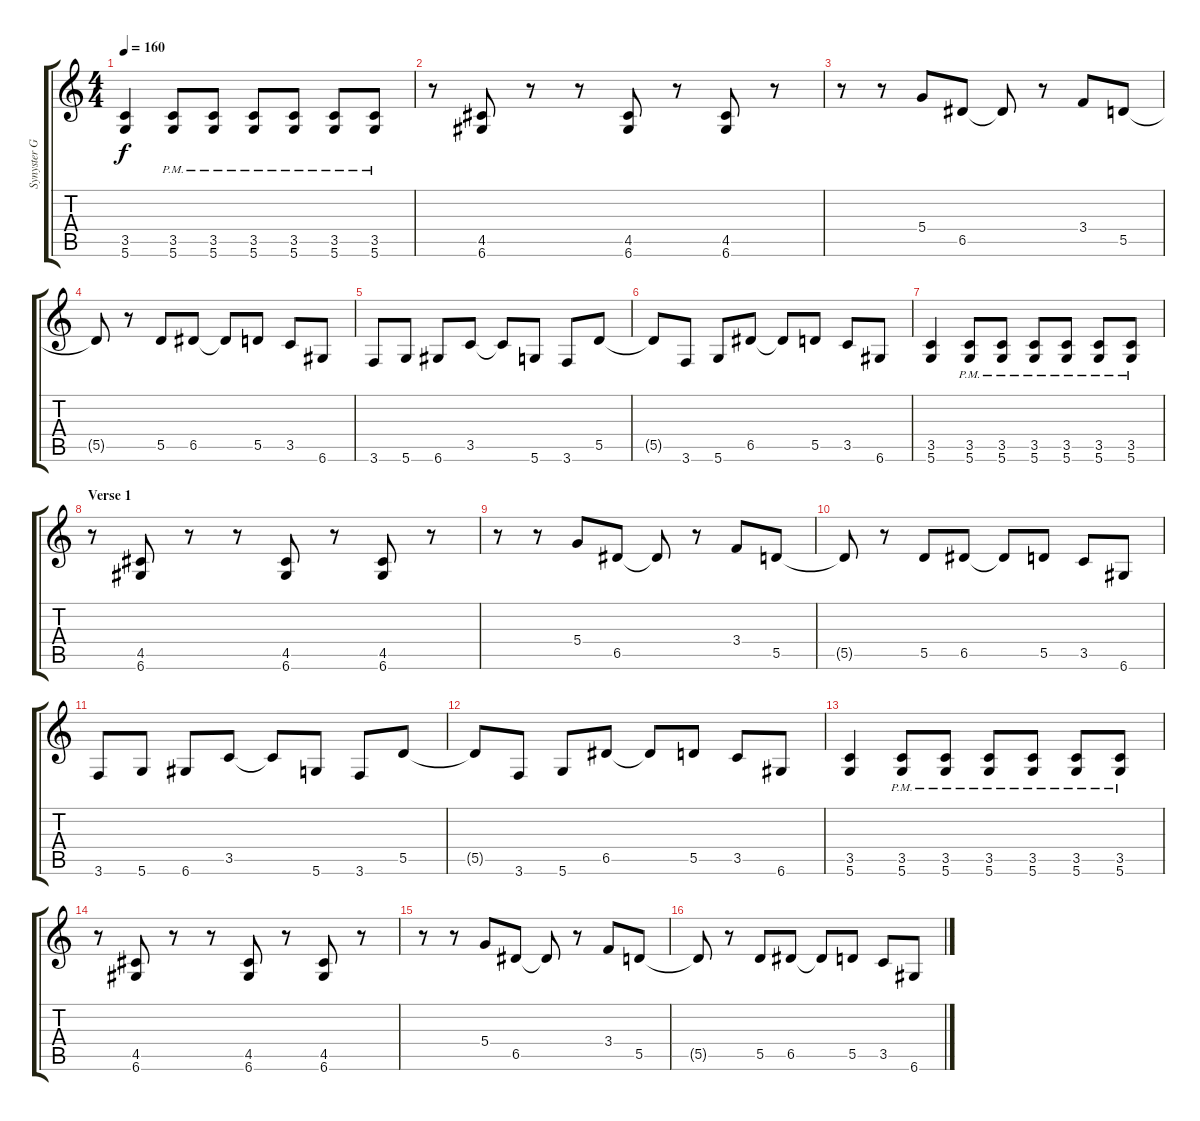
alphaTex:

\track ("Synyster Gates" "Synyster G") {instrument distortionguitar}
\staff {score tabs}
\tuning (E4 B3 G3 D3 A2 D2) {hide}
\ts (4 4)
\tempo 160
\clef g2
\ks c
(3.5 5.6).4{dy f} (3.5{pm} 5.6{pm}).8 (3.5{pm} 5.6{pm}).8 (3.5{pm} 5.6{pm}).8 (3.5{pm} 5.6{pm}).8 (3.5{pm} 5.6{pm}).8 (3.5{pm} 5.6{pm}).8 |
r.8 (4.5 6.6).8 r.8 r.8 (4.5 6.6).8 r.8 (4.5 6.6).8 r.8 |
r.8 r.8 5.4.8 6.5.8 6.5{t}.8 r.8 3.4.8 5.5.8 |
5.5{t}.8 r.8 5.5.8 6.5.8 6.5{t}.8 5.5.8 3.5.8 6.6.8 |
3.6.8 5.6.8 6.6.8 3.5.8 3.5{t}.8 5.6.8 3.6.8 5.5.8 |
5.5{t}.8 3.6.8 5.6.8 6.5.8 6.5{t}.8 5.5.8 3.5.8 6.6.8 |
(3.5 5.6).4 (3.5{pm} 5.6{pm}).8 (3.5{pm} 5.6{pm}).8 (3.5{pm} 5.6{pm}).8 (3.5{pm} 5.6{pm}).8 (3.5{pm} 5.6{pm}).8 (3.5{pm} 5.6{pm}).8 |
\section ("" "Verse 1")
r.8 (4.5 6.6).8 r.8 r.8 (4.5 6.6).8 r.8 (4.5 6.6).8 r.8 |
r.8 r.8 5.4.8 6.5.8 6.5{t}.8 r.8 3.4.8 5.5.8 |
5.5{t}.8 r.8 5.5.8 6.5.8 6.5{t}.8 5.5.8 3.5.8 6.6.8 |
3.6.8 5.6.8 6.6.8 3.5.8 3.5{t}.8 5.6.8 3.6.8 5.5.8 |
5.5{t}.8 3.6.8 5.6.8 6.5.8 6.5{t}.8 5.5.8 3.5.8 6.6.8 |
(3.5 5.6).4 (3.5{pm} 5.6{pm}).8 (3.5{pm} 5.6{pm}).8 (3.5{pm} 5.6{pm}).8 (3.5{pm} 5.6{pm}).8 (3.5{pm} 5.6{pm}).8 (3.5{pm} 5.6{pm}).8 |
r.8 (4.5 6.6).8 r.8 r.8 (4.5 6.6).8 r.8 (4.5 6.6).8 r.8 |
r.8 r.8 5.4.8 6.5.8 6.5{t}.8 r.8 3.4.8 5.5.8 |
5.5{t}.8 r.8 5.5.8 6.5.8 6.5{t}.8 5.5.8 3.5.8 6.6.8
